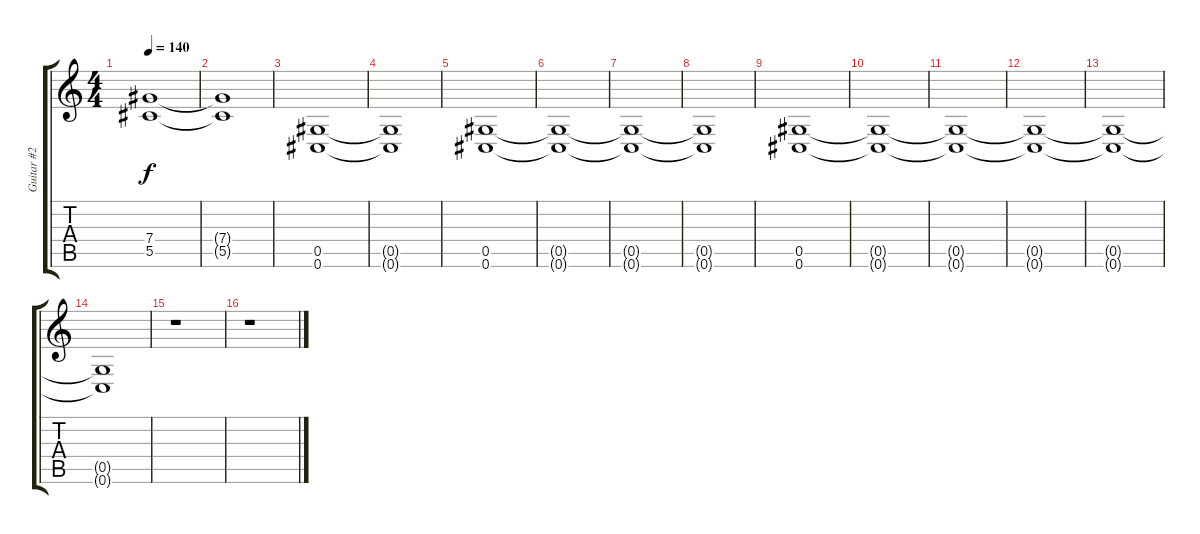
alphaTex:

\track ("Guitar #2" "Guitar #2") {instrument distortionguitar}
\staff {score tabs}
\tuning (Eb4 Bb3 Gb3 Db3 Ab2 Db2) {hide}
\ts (4 4)
\tempo 140
\clef g2
\ks c
(7.4 5.5).1{dy f} |
(7.4{t} 5.5{t}).1 |
(0.5 0.6).1 |
(0.5{t} 0.6{t}).1 |
(0.5 0.6).1 |
(0.5{t} 0.6{t}).1 |
(0.5{t} 0.6{t}).1 |
(0.5{t} 0.6{t}).1 |
(0.5 0.6).1 |
(0.5{t} 0.6{t}).1 |
(0.5{t} 0.6{t}).1 |
(0.5{t} 0.6{t}).1 |
(0.5{t} 0.6{t}).1 |
(0.5{t} 0.6{t}).1 |
r.1 |
r.1
